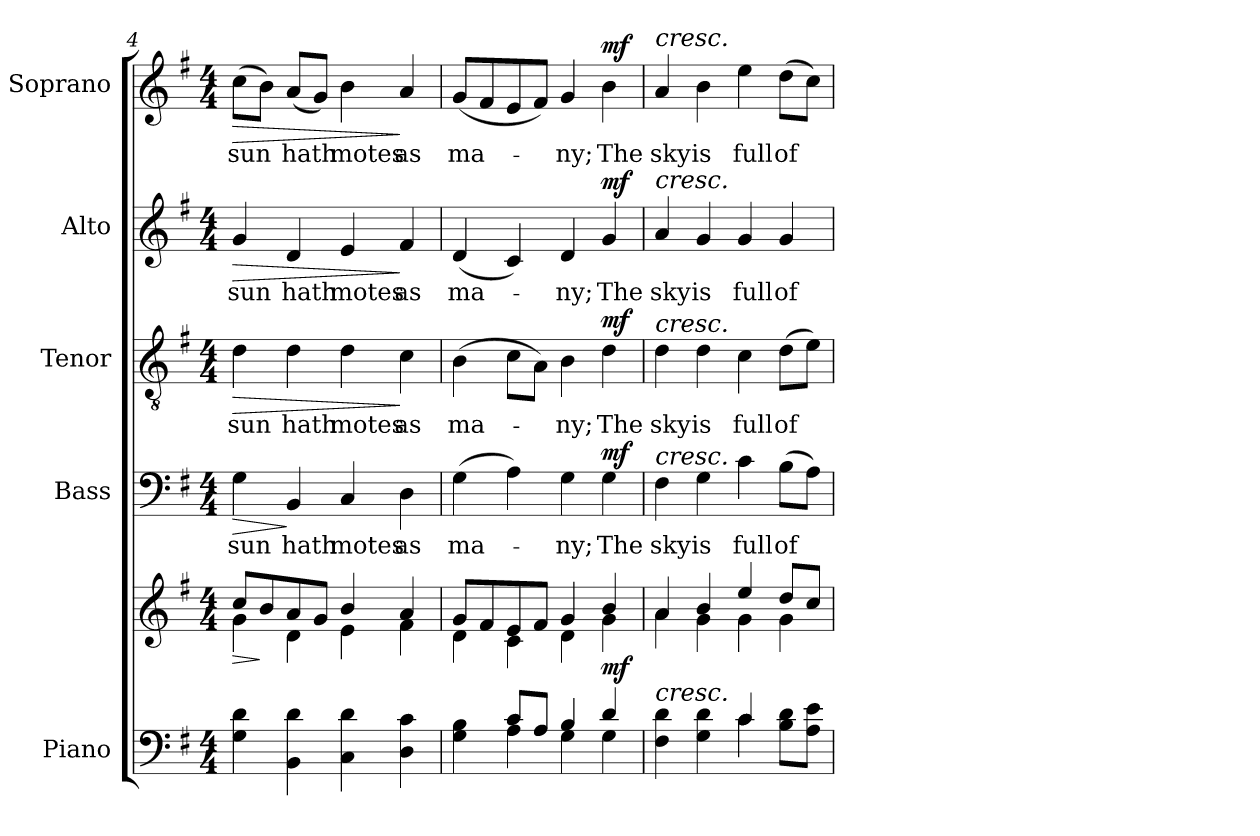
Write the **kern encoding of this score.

**kern	**kern	**dynam	**kern	**text	**dynam	**kern	**text	**dynam	**kern	**text	**dynam	**kern	**text	**dynam
*part5	*part5	*part5	*part4	*part4	*part4	*part3	*part3	*part3	*part2	*part2	*part2	*part1	*part1	*part1
*staff6	*staff5	*staff5/6	*staff4	*staff4	*staff4	*staff3	*staff3	*staff3	*staff2	*staff2	*staff2	*staff1	*staff1	*staff1
*I"Piano	*	*	*I"Bass	*	*	*I"Tenor	*	*	*I"Alto	*	*	*I"Soprano	*	*
*I'Pno.	*	*	*I'B.	*	*	*I'T.	*	*	*I'A.	*	*	*I'S.	*	*
*clefF4	*clefG2	*	*clefF4	*	*	*clefGv2	*	*	*clefG2	*	*	*clefG2	*	*
*	*	*	*	*	*	*ITrd7c12	*	*	*	*	*	*	*	*
*k[f#]	*k[f#]	*	*k[f#]	*	*	*k[f#]	*	*	*k[f#]	*	*	*k[f#]	*	*
*G:	*G:	*	*G:	*	*	*G:	*	*	*G:	*	*	*G:	*	*
*M4/4	*M4/4	*	*M4/4	*	*	*M4/4	*	*	*M4/4	*	*	*M4/4	*	*
=4	=4	=4	=4	=4	=4	=4	=4	=4	=4	=4	=4	=4	=4	=4
!	!	!LO:HP:b	!	!	!	!	!	!	!	!	!	!	!	!
*	*^	*	*	*	*	*	*	*	*	*	*	*	*	*
!	!	!	!	!	!LO:LY:b:color=#000000	!LO:HP:b	!	!	!	!	!	!	!	!	!
!	!	!	!	!	!	!	!	!LO:LY:b:color=#000000	!LO:HP:b	!	!	!	!	!	!
!	!	!	!	!	!	!	!	!	!	!	!LO:LY:b:color=#000000	!LO:HP:b	!	!	!
!	!	!	!	!	!	!	!	!	!	!	!	!	!	!LO:LY:b:color=#000000	!LO:HP:b
4Gi\ 4di	8cci/L	4gi\	>	4Gi\	sun	>	4Di\	sun	>	4gi/	sun	>	(8cci\L	sun	>
.	8bi/	.	]	.	.	.	.	.	.	.	.	.	8bi\J)	.	.
!	!	!	!	!	!LO:LY:b:color=#000000	!	!	!	!	!	!	!	!	!	!
!	!	!	!	!	!	!	!	!LO:LY:b:color=#000000	!	!	!	!	!	!	!
!	!	!	!	!	!	!	!	!	!	!	!LO:LY:b:color=#000000	!	!	!	!
!	!	!	!	!	!	!	!	!	!	!	!	!	!	!LO:LY:b:color=#000000	!
4BBi\ 4di	8ai/	4di\	.	4BBi/	hath	]	4Di\	hath	.	4di/	hath	.	(8ai/L	hath	.
.	8gi/J	.	.	.	.	.	.	.	.	.	.	.	8gi/J)	.	.
!	!	!	!	!	!LO:LY:b:color=#000000	!	!	!	!	!	!	!	!	!	!
!	!	!	!	!	!	!	!	!LO:LY:b:color=#000000	!	!	!	!	!	!	!
!	!	!	!	!	!	!	!	!	!	!	!LO:LY:b:color=#000000	!	!	!	!
!	!	!	!	!	!	!	!	!	!	!	!	!	!	!LO:LY:b:color=#000000	!
4Ci\ 4di	4bi/	4ei\	.	4Ci/	motes	.	4Di\	motes	.	4ei/	motes	.	4bi\	motes	.
!	!	!	!	!	!LO:LY:b:color=#000000	!	!	!	!	!	!	!	!	!	!
!	!	!	!	!	!	!	!	!LO:LY:b:color=#000000	!	!	!	!	!	!	!
!	!	!	!	!	!	!	!	!	!	!	!LO:LY:b:color=#000000	!	!	!	!
!	!	!	!	!	!	!	!	!	!	!	!	!	!	!LO:LY:b:color=#000000	!
4Di\ 4ci	4ai/	4f#i\	.	4Di\	as	.	4Ci\	as	]	4f#i/	as	]	4ai/	as	]
=5	=5	=5	=5	=5	=5	=5	=5	=5	=5	=5	=5	=5	=5	=5	=5
*^	*	*	*	*	*	*	*	*	*	*	*	*	*	*	*
!	!	!	!	!	!	!LO:LY:b:color=#000000	!	!	!	!	!	!	!	!	!	!
!	!	!	!	!	!	!	!	!	!LO:LY:b:color=#000000	!	!	!	!	!	!	!
!	!	!	!	!	!	!	!	!	!	!	!	!LO:LY:b:color=#000000	!	!	!	!
!	!	!	!	!	!	!	!	!	!	!	!	!	!	!	!LO:LY:b:color=#000000	!
4ryy	4Gi\ 4Bi	8gi/L	4di\	.	(4Gi\	ma-	.	(4BBi\	ma-	.	(4di/	ma-	.	(8gi/L	ma-	.
.	.	8f#i/	.	.	.	.	.	.	.	.	.	.	.	8f#i/	.	.
8ci/L	4Ai\	8ei/	4ci\	.	4Ai\)	.	.	8Ci\L	.	.	4ci/)	.	.	8ei/	.	.
8Ai/J	.	8f#i/J	.	.	.	.	.	8AAi\J)	.	.	.	.	.	8f#i/J)	.	.
!	!	!	!	!	!	!LO:LY:b:color=#000000	!	!	!	!	!	!	!	!	!	!
!	!	!	!	!	!	!	!	!	!LO:LY:b:color=#000000	!	!	!	!	!	!	!
!	!	!	!	!	!	!	!	!	!	!	!	!LO:LY:b:color=#000000	!	!	!	!
!	!	!	!	!	!	!	!	!	!	!	!	!	!	!	!LO:LY:b:color=#000000	!
4Bi/	4Gi\	4gi/	4di\	.	4Gi\	-ny;	.	4BBi\	-ny;	.	4di/	-ny;	.	4gi/	-ny;	.
!	!	!	!	!	!	!LO:LY:b:color=#000000	!	!	!	!	!	!	!	!	!	!
!	!	!	!	!	!	!	!	!	!LO:LY:b:color=#000000	!	!	!	!	!	!	!
!	!	!	!	!	!	!	!	!	!	!	!	!LO:LY:b:color=#000000	!	!	!	!
!	!	!	!	!	!	!	!	!	!	!	!	!	!	!	!LO:LY:b:color=#000000	!
4di/	4Gi\	4bi/	4gi\	mf	4Gi\	The	mf	4Di\	The	mf	4gi/	The	mf	4bi\	The	mf
=6	=6	=6	=6	=6	=6	=6	=6	=6	=6	=6	=6	=6	=6	=6	=6	=6
!	!	!	!	!	!	!LO:LY:b:color=#000000	!	!	!	!	!	!	!	!	!	!
!	!	!	!	!	!	!	!	!	!LO:LY:b:color=#000000	!	!	!	!	!	!	!
!	!	!	!	!	!	!	!	!	!	!	!	!LO:LY:b:color=#000000	!	!	!	!
!	!	!	!	!	!	!	!	!	!	!	!	!	!	!LO:TX:a:i:t=cresc.	!	!
!	!	!	!	!	!	!	!	!	!	!	!LO:TX:a:i:t=cresc.	!	!	!	!	!
!	!	!	!	!	!	!	!	!LO:TX:a:i:t=cresc.	!	!	!	!	!	!	!	!
!	!	!	!	!	!LO:TX:a:i:t=cresc.	!	!	!	!	!	!	!	!	!	!	!
!LO:TX:a:i:t=cresc.	!	!	!	!	!	!	!	!	!	!	!	!	!	!	!	!
!	!	!	!	!	!	!	!	!	!	!	!	!	!	!	!LO:LY:b:color=#000000	!
4F#i\ 4di	2ryy	4ai/	4ai\	.	4F#i\	sky	.	4Di\	sky	.	4ai/	sky	.	4ai/	sky	.
!	!	!	!	!	!	!LO:LY:b:color=#000000	!	!	!	!	!	!	!	!	!	!
!	!	!	!	!	!	!	!	!	!LO:LY:b:color=#000000	!	!	!	!	!	!	!
!	!	!	!	!	!	!	!	!	!	!	!	!LO:LY:b:color=#000000	!	!	!	!
!	!	!	!	!	!	!	!	!	!	!	!	!	!	!	!LO:LY:b:color=#000000	!
4Gi\ 4di	.	4bi/	4gi\	.	4Gi\	is	.	4Di\	is	.	4gi/	is	.	4bi\	is	.
!	!	!	!	!	!	!LO:LY:b:color=#000000	!	!	!	!	!	!	!	!	!	!
!	!	!	!	!	!	!	!	!	!LO:LY:b:color=#000000	!	!	!	!	!	!	!
!	!	!	!	!	!	!	!	!	!	!	!	!LO:LY:b:color=#000000	!	!	!	!
!	!	!	!	!	!	!	!	!	!	!	!	!	!	!	!LO:LY:b:color=#000000	!
4ci/	4ci\	4eei/	4gi\	.	4ci\	full	.	4Ci\	full	.	4gi/	full	.	4eei\	full	.
!	!	!	!	!	!	!LO:LY:b:color=#000000	!	!	!	!	!	!	!	!	!	!
!	!	!	!	!	!	!	!	!	!LO:LY:b:color=#000000	!	!	!	!	!	!	!
!	!	!	!	!	!	!	!	!	!	!	!	!LO:LY:b:color=#000000	!	!	!	!
!	!	!	!	!	!	!	!	!	!	!	!	!	!	!	!LO:LY:b:color=#000000	!
8Bi\ 8diL	4ryy	8ddi/L	4gi\	.	(8Bi\L	of	.	(8Di\L	of	.	4gi/	of	.	(8ddi\L	of	.
8Ai\ 8eiJ	.	8cci/J	.	.	8Ai\J)	.	.	8Ei\J)	.	.	.	.	.	8cci\J)	.	.
*v	*v	*	*	*	*	*	*	*	*	*	*	*	*	*	*	*
*	*v	*v	*	*	*	*	*	*	*	*	*	*	*	*	*
=	=	=	=	=	=	=	=	=	=	=	=	=	=	=
*-	*-	*-	*-	*-	*-	*-	*-	*-	*-	*-	*-	*-	*-	*-
